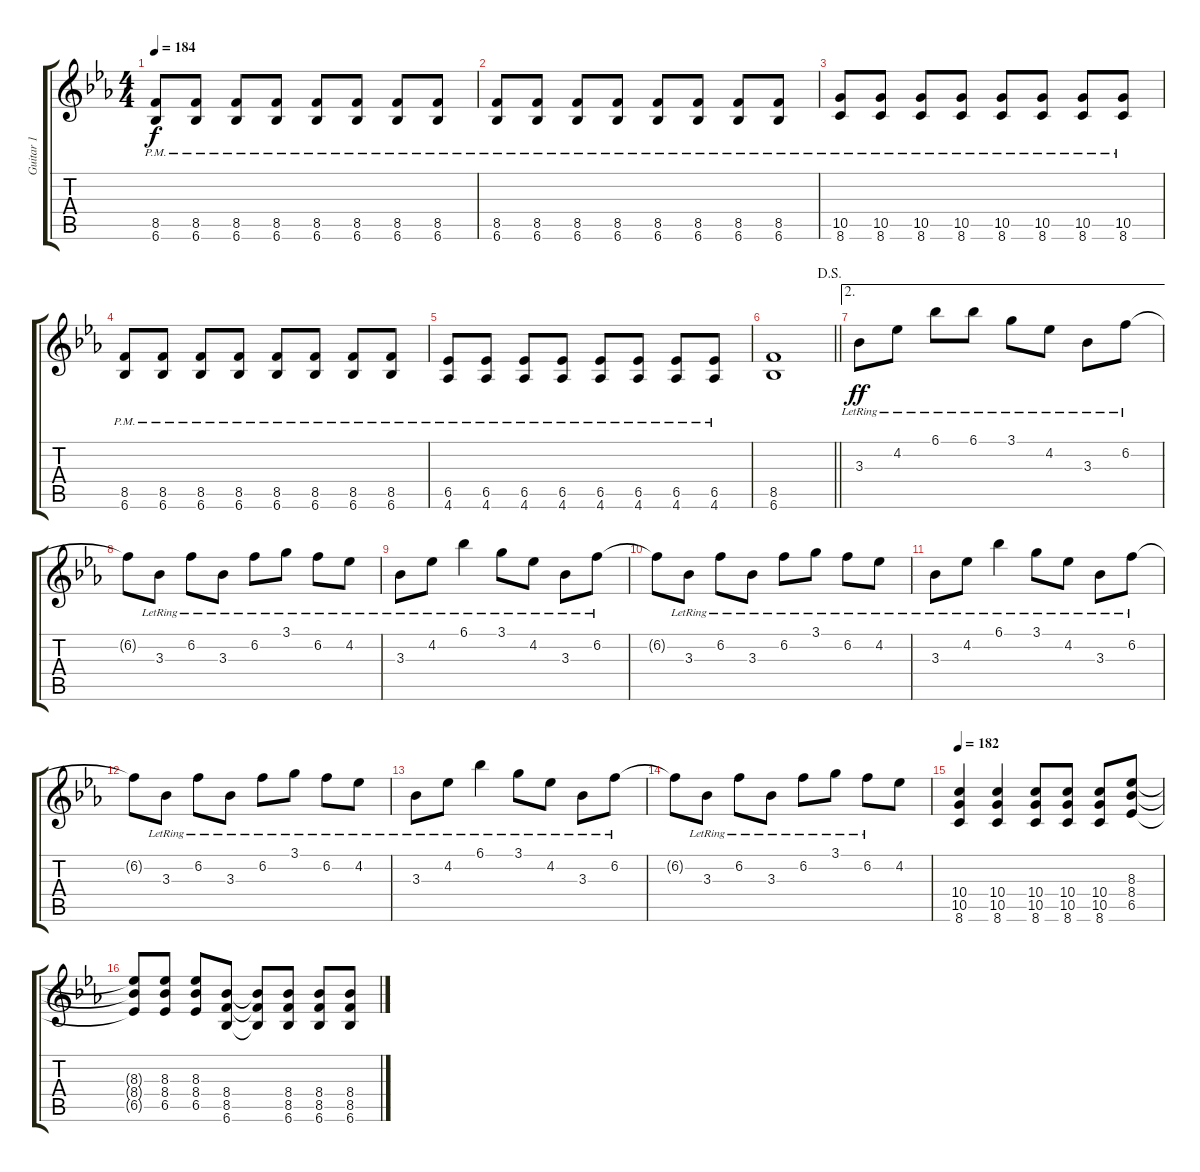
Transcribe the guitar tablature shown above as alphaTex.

\track ("Guitar 1" "Guitar 1") {instrument electricguitarclean}
\staff {score tabs}
\tuning (E4 B3 G3 D3 A2 E2) {hide}
\ts (4 4)
\tempo 184
\clef g2
\ks eb
(8.5{pm} 6.6{pm}).8{dy f} (8.5{pm} 6.6{pm}).8 (8.5{pm} 6.6{pm}).8 (8.5{pm} 6.6{pm}).8 (8.5{pm} 6.6{pm}).8 (8.5{pm} 6.6{pm}).8 (8.5{pm} 6.6{pm}).8 (8.5{pm} 6.6{pm}).8 |
(8.5{pm} 6.6{pm}).8 (8.5{pm} 6.6{pm}).8 (8.5{pm} 6.6{pm}).8 (8.5{pm} 6.6{pm}).8 (8.5{pm} 6.6{pm}).8 (8.5{pm} 6.6{pm}).8 (8.5{pm} 6.6{pm}).8 (8.5{pm} 6.6{pm}).8 |
(10.5{pm} 8.6{pm}).8 (10.5{pm} 8.6{pm}).8 (10.5{pm} 8.6{pm}).8 (10.5{pm} 8.6{pm}).8 (10.5{pm} 8.6{pm}).8 (10.5{pm} 8.6{pm}).8 (10.5{pm} 8.6{pm}).8 (10.5{pm} 8.6{pm}).8 |
(8.5{pm} 6.6{pm}).8 (8.5{pm} 6.6{pm}).8 (8.5{pm} 6.6{pm}).8 (8.5{pm} 6.6{pm}).8 (8.5{pm} 6.6{pm}).8 (8.5{pm} 6.6{pm}).8 (8.5{pm} 6.6{pm}).8 (8.5{pm} 6.6{pm}).8 |
(6.5{pm} 4.6{pm}).8 (6.5{pm} 4.6{pm}).8 (6.5{pm} 4.6{pm}).8 (6.5{pm} 4.6{pm}).8 (6.5{pm} 4.6{pm}).8 (6.5{pm} 4.6{pm}).8 (6.5{pm} 4.6{pm}).8 (6.5{pm} 4.6{pm}).8 |
\jump dalsegno
\barLineRight lightlight
(8.5 6.6).1 |
\ae 2
3.3{lr}.8{dy ff} 4.2{lr}.8 6.1{lr}.8 6.1{lr}.8 3.1{lr}.8 4.2{lr}.8 3.3{lr}.8 6.2{lr}.8 |
6.2{t}.8 3.3{lr}.8 6.2{lr}.8 3.3{lr}.8 6.2{lr}.8 3.1{lr}.8 6.2{lr}.8 4.2{lr}.8 |
3.3{lr}.8 4.2{lr}.8 6.1{lr}.4 3.1{lr}.8 4.2{lr}.8 3.3{lr}.8 6.2{lr}.8 |
6.2{t}.8 3.3{lr}.8 6.2{lr}.8 3.3{lr}.8 6.2{lr}.8 3.1{lr}.8 6.2{lr}.8 4.2{lr}.8 |
3.3{lr}.8 4.2{lr}.8 6.1{lr}.4 3.1{lr}.8 4.2{lr}.8 3.3{lr}.8 6.2{lr}.8 |
6.2{t}.8 3.3{lr}.8 6.2{lr}.8 3.3{lr}.8 6.2{lr}.8 3.1{lr}.8 6.2{lr}.8 4.2{lr}.8 |
3.3{lr}.8 4.2{lr}.8 6.1{lr}.4 3.1{lr}.8 4.2{lr}.8 3.3{lr}.8 6.2{lr}.8 |
6.2{t}.8 3.3{lr}.8 6.2{lr}.8 3.3{lr}.8 6.2{lr}.8 3.1{lr}.8 6.2{lr}.8 4.2.8 |
\tempo 182
(10.4 10.5 8.6).4{instrument distortionguitar} (10.4 10.5 8.6).4 (10.4 10.5 8.6).8 (10.4 10.5 8.6).8 (10.4 10.5 8.6).8 (8.3 8.4 6.5).8 |
(8.3{t} 8.4{t} 6.5{t}).8 (8.3 8.4 6.5).8 (8.3 8.4 6.5).8 (8.4 8.5 6.6).8 (8.4{t} 8.5{t} 6.6{t}).8 (8.4 8.5 6.6).8 (8.4 8.5 6.6).8 (8.4 8.5 6.6).8
